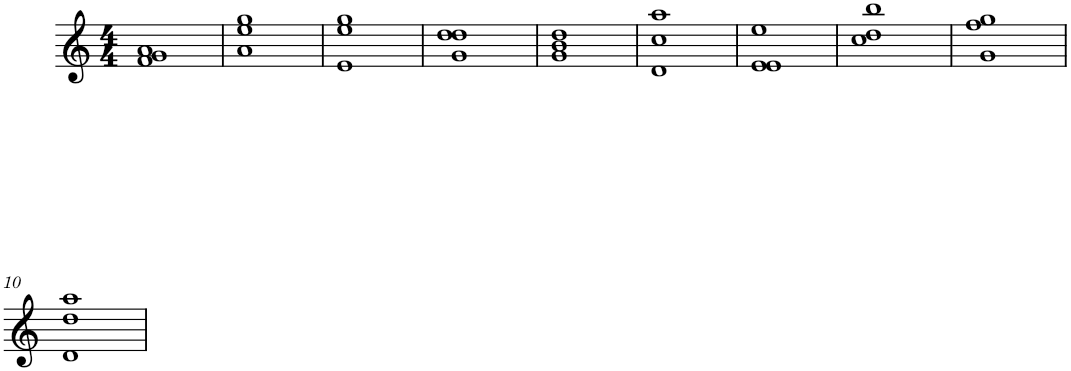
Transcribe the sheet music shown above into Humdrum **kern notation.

**kern
*part1
*staff1
*I"Piano
*I'Pno
*clefG2
*k[]
*M4/4
=1
1f 1g 1a
=2
1a 1ee 1gg
=3
1e 1ee 1gg
=4
1g 1dd 1dd
=5
1g 1b 1dd
=6
1d 1cc 1aa
=7
1e 1e 1ee
=8
1cc 1dd 1bb
=9
1g 1ff 1gg
!!LO:LB:g=z
=10
1d 1dd 1aa
=
*-
